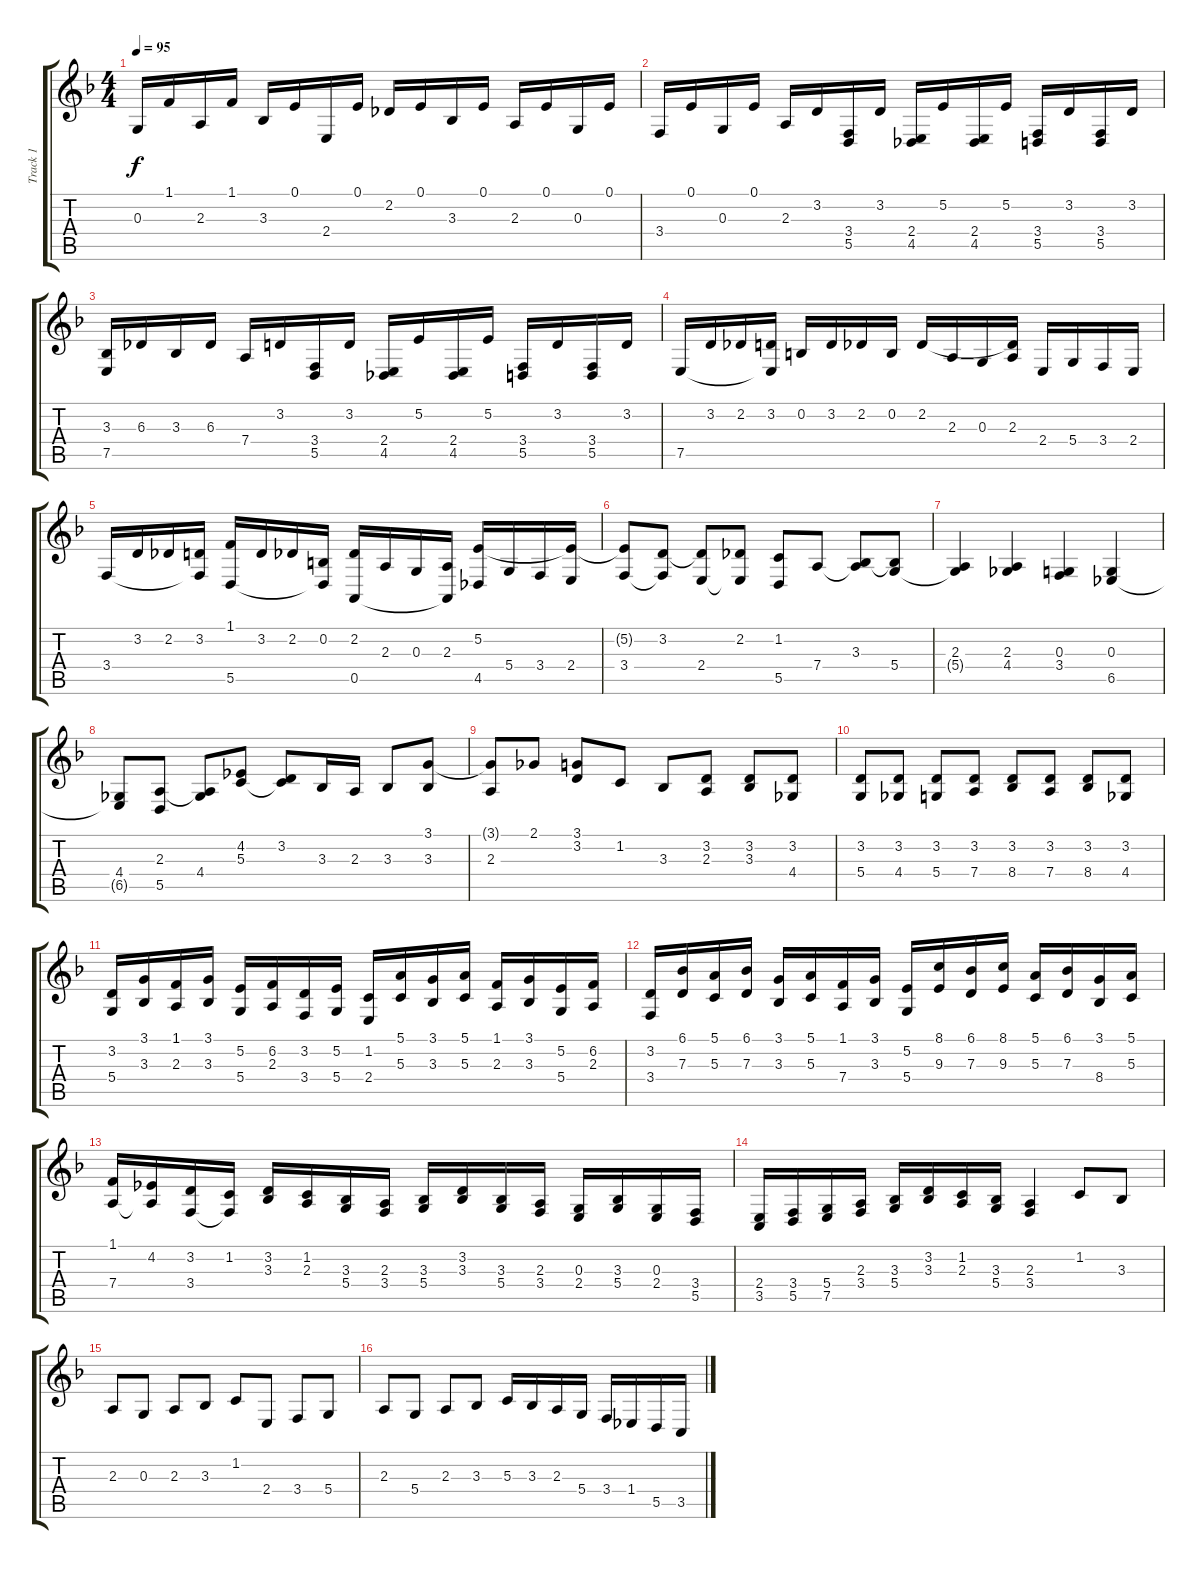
\track ("Track 1" "Track 1") {instrument churchorgan}
\staff {score tabs}
\tuning (E4 B3 G3 D3 A2 D2) {hide}
\ts (4 4)
\tempo 95
\clef g2
\ks dminor
0.3.16{dy f} 1.1.16 2.3.16 1.1.16 3.3.16 0.1.16 2.4.16 0.1.16 2.2.16 0.1.16 3.3.16 0.1.16 2.3.16 0.1.16 0.3.16 0.1.16 |
3.4.16 0.1.16 0.3.16 0.1.16 2.3.16 3.2.16 (3.4 5.5).16 3.2.16 (2.4 4.5).16 5.2.16 (2.4 4.5).16 5.2.16 (3.4 5.5).16 3.2.16 (3.4 5.5).16 3.2.16 |
(3.3 7.5).16 6.3.16 3.3.16 6.3.16 7.4.16 3.2.16 (3.4 5.5).16 3.2.16 (2.4 4.5).16 5.2.16 (2.4 4.5).16 5.2.16 (3.4 5.5).16 3.2.16 (3.4 5.5).16 3.2.16 |
7.5.16 3.2.16 2.2.16 (3.2 7.5{t}).16 0.2.16 3.2.16 2.2.16 0.2.16 2.2.16 2.3.16 0.3.16 (2.2{t} 2.3).16 2.4.16 5.4.16 3.4.16 2.4.16 |
3.4.16 3.2.16 2.2.16 (3.2 3.4{t}).16 (1.1 5.5).16 3.2.16 2.2.16 (0.2 5.5{t}).16 (2.2 0.5).16 2.3.16 0.3.16 (2.3 0.5{t}).16 (5.2 4.5).16 5.4.16 3.4.16 (5.2{t} 2.4).16 |
(5.2{t} 3.4).8 (3.2 3.4{t}).8 (3.2{t} 2.4).8 (2.2 2.4{t}).8 (1.2 5.5).8 7.4.8 (3.3 7.4{t}).8 (3.3{t} 5.4).8 |
(2.3 5.4{t}).4 (2.3 4.4).4 (0.3 3.4).4 (0.3 6.5).4 |
(4.4 6.5{t}).8 (2.3 5.5).8 (2.3{t} 4.4).8 (4.2 5.3).8 (3.2 5.3{t}).8 3.3.16 2.3.16 3.3.8 (3.1 3.3).8 |
(3.1{t} 2.3).8 2.1.8 (3.1 3.2).8 1.2.8 3.3.8 (3.2 2.3).8 (3.2 3.3).8 (3.2 4.4).8 |
(3.2 5.4).8 (3.2 4.4).8 (3.2 5.4).8 (3.2 7.4).8 (3.2 8.4).8 (3.2 7.4).8 (3.2 8.4).8 (3.2 4.4).8 |
(3.2 5.4).16 (3.1 3.3).16 (1.1 2.3).16 (3.1 3.3).16 (5.2 5.4).16 (6.2 2.3).16 (3.2 3.4).16 (5.2 5.4).16 (1.2 2.4).16 (5.1 5.3).16 (3.1 3.3).16 (5.1 5.3).16 (1.1 2.3).16 (3.1 3.3).16 (5.2 5.4).16 (6.2 2.3).16 |
(3.2 3.4).16 (6.1 7.3).16 (5.1 5.3).16 (6.1 7.3).16 (3.1 3.3).16 (5.1 5.3).16 (1.1 7.4).16 (3.1 3.3).16 (5.2 5.4).16 (8.1 9.3).16 (6.1 7.3).16 (8.1 9.3).16 (5.1 5.3).16 (6.1 7.3).16 (3.1 8.4).16 (5.1 5.3).16 |
(1.1 7.4).16 (4.2 7.4{t}).16 (3.2 3.4).16 (1.2 3.4{t}).16 (3.2 3.3).16 (1.2 2.3).16 (3.3 5.4).16 (2.3 3.4).16 (3.3 5.4).16 (3.2 3.3).16 (3.3 5.4).16 (2.3 3.4).16 (0.3 2.4).16 (3.3 5.4).16 (0.3 2.4).16 (3.4 5.5).16 |
(2.4 3.5).16 (3.4 5.5).16 (5.4 7.5).16 (2.3 3.4).16 (3.3 5.4).16 (3.2 3.3).16 (1.2 2.3).16 (3.3 5.4).16 (2.3 3.4).4 1.2.8 3.3.8 |
2.3.8 0.3.8 2.3.8 3.3.8 1.2.8 2.4.8 3.4.8 5.4.8 |
2.3.8 5.4.8 2.3.8 3.3.8 5.3.16 3.3.16 2.3.16 5.4.16 3.4.16 1.4.16 5.5.16 3.5.16
